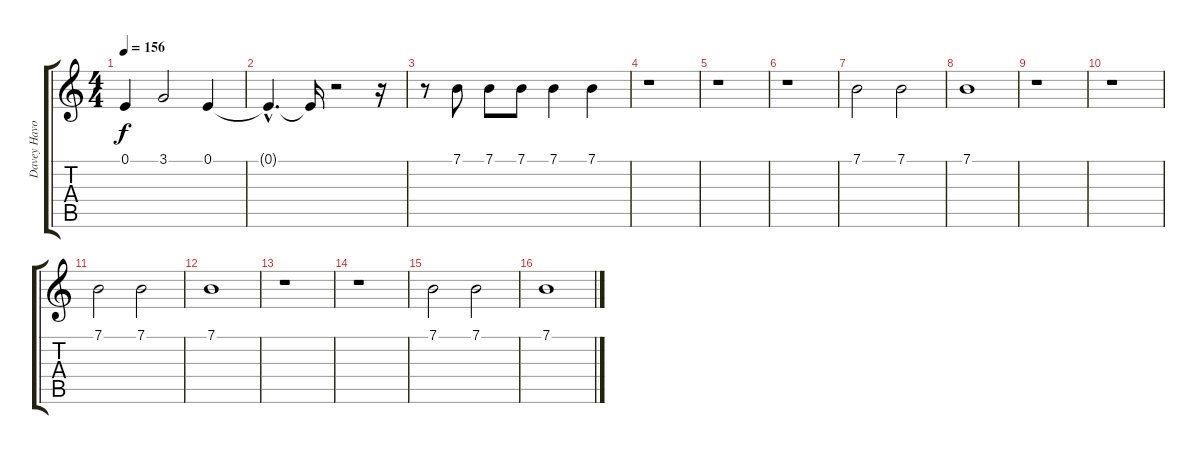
\track ("Davey Havok - Vocals" "Davey Havo") {instrument baritonesax}
\staff {score tabs}
\tuning (E4 B3 G3 D3 A2 E2) {hide}
\ts (4 4)
\tempo 156
\clef g2
\ks c
0.1.4{dy f} 3.1.2 0.1.4 |
0.1{hac t}.4{d} 0.1{t}.16 r.2 r.16 |
r.8 7.1.8 7.1.8 7.1.8 7.1.4 7.1.4 |
r.1 |
r.1 |
r.1 |
7.1.2 7.1.2 |
7.1.1 |
r.1 |
r.1 |
7.1.2 7.1.2 |
7.1.1 |
r.1 |
r.1 |
7.1.2 7.1.2 |
7.1.1
